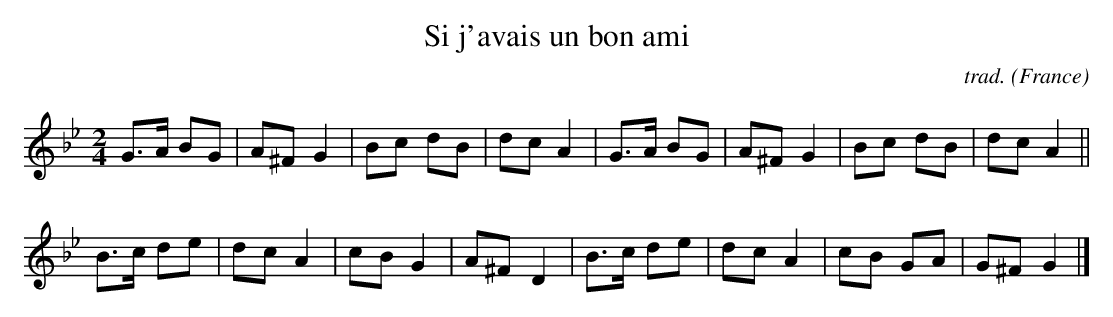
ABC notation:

X:1
T:Si j'avais un bon ami
C:trad.
O:France
M:2/4
L:1/8
K:G minor
G3/A/ BG | A^F G2 | Bc dB | dc A2 | G3/A/ BG | A^F G2 | Bc dB | dc A2 ||
B3/c/ de | dc A2 | cB G2 | A^F D2 | B3/c/ de | dc A2 | cB GA | G^F G2 |]
